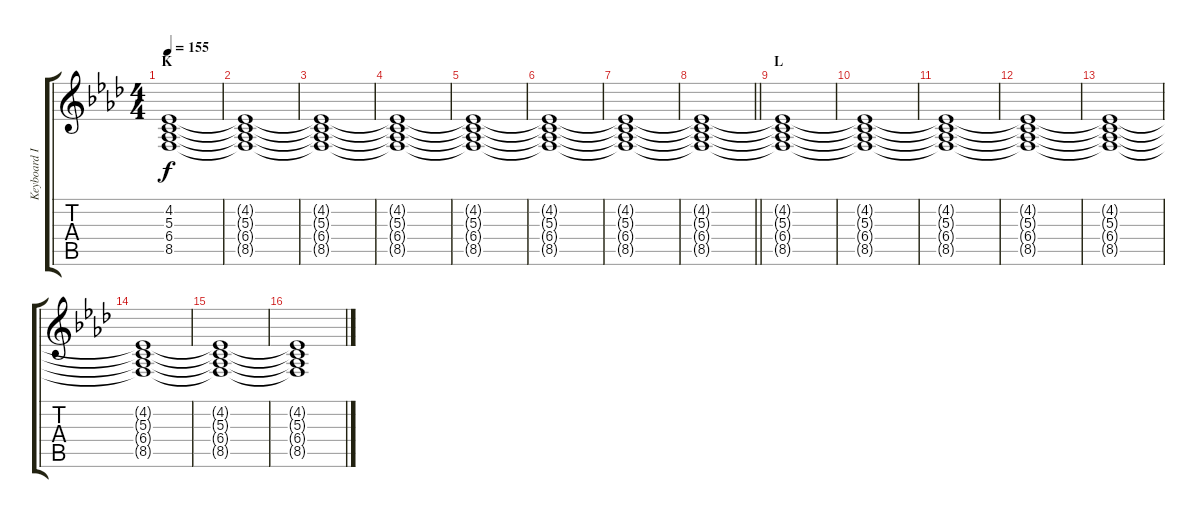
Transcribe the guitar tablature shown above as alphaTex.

\track ("Keyboard I" "Keyboard I") {instrument pad2warm}
\staff {score tabs}
\tuning (E4 B3 G3 D3 A2 E2) {hide}
\ts (4 4)
\section ("" "K")
\tempo 155
\clef g2
\ks ab
(4.2 5.3 6.4 8.5).1{dy f} |
(4.2{t} 5.3{t} 6.4{t} 8.5{t}).1 |
(4.2{t} 5.3{t} 6.4{t} 8.5{t}).1 |
(4.2{t} 5.3{t} 6.4{t} 8.5{t}).1 |
(4.2{t} 5.3{t} 6.4{t} 8.5{t}).1 |
(4.2{t} 5.3{t} 6.4{t} 8.5{t}).1 |
(4.2{t} 5.3{t} 6.4{t} 8.5{t}).1 |
\barLineRight lightlight
(4.2{t} 5.3{t} 6.4{t} 8.5{t}).1 |
\section ("" "L")
(4.2{t} 5.3{t} 6.4{t} 8.5{t}).1 |
(4.2{t} 5.3{t} 6.4{t} 8.5{t}).1 |
(4.2{t} 5.3{t} 6.4{t} 8.5{t}).1 |
(4.2{t} 5.3{t} 6.4{t} 8.5{t}).1 |
(4.2{t} 5.3{t} 6.4{t} 8.5{t}).1 |
(4.2{t} 5.3{t} 6.4{t} 8.5{t}).1 |
(4.2{t} 5.3{t} 6.4{t} 8.5{t}).1 |
(4.2{t} 5.3{t} 6.4{t} 8.5{t}).1
